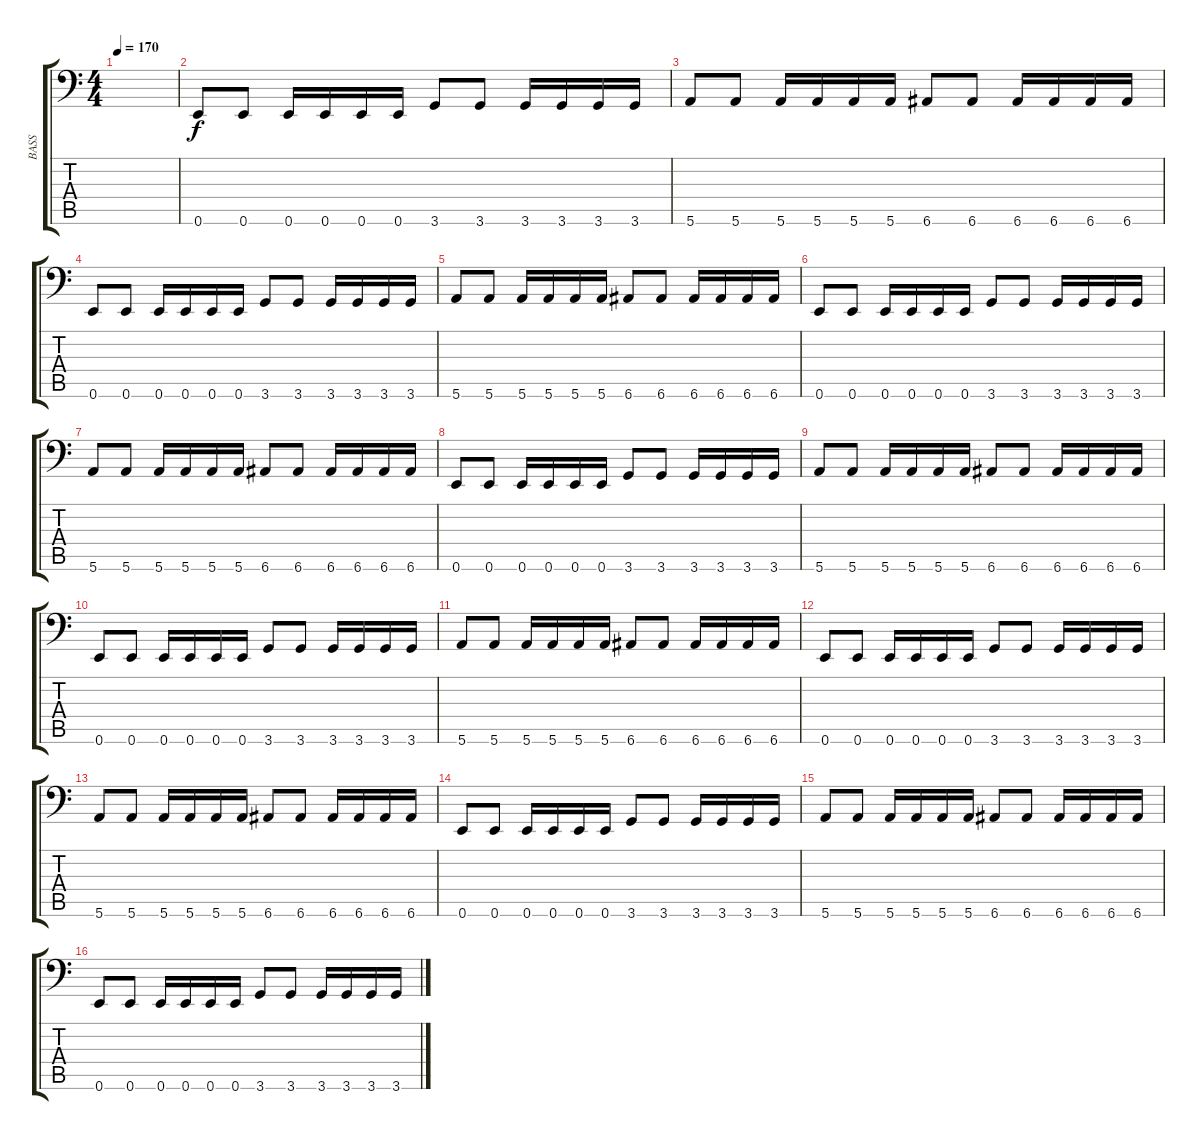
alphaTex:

\track ("BASS" "BASS") {instrument electricbassfinger}
\staff {score tabs}
\tuning (E3 B2 G2 D2 A1 E1) {hide}
\ts (4 4)
\tempo 170
\clef f4
\ks c
|
0.6.8 0.6.8 0.6.16 0.6.16 0.6.16 0.6.16 3.6.8 3.6.8 3.6.16 3.6.16 3.6.16 3.6.16 |
5.6.8 5.6.8 5.6.16 5.6.16 5.6.16 5.6.16 6.6.8 6.6.8 6.6.16 6.6.16 6.6.16 6.6.16 |
0.6.8 0.6.8 0.6.16 0.6.16 0.6.16 0.6.16 3.6.8 3.6.8 3.6.16 3.6.16 3.6.16 3.6.16 |
5.6.8 5.6.8 5.6.16 5.6.16 5.6.16 5.6.16 6.6.8 6.6.8 6.6.16 6.6.16 6.6.16 6.6.16 |
0.6.8 0.6.8 0.6.16 0.6.16 0.6.16 0.6.16 3.6.8 3.6.8 3.6.16 3.6.16 3.6.16 3.6.16 |
5.6.8 5.6.8 5.6.16 5.6.16 5.6.16 5.6.16 6.6.8 6.6.8 6.6.16 6.6.16 6.6.16 6.6.16 |
0.6.8 0.6.8 0.6.16 0.6.16 0.6.16 0.6.16 3.6.8 3.6.8 3.6.16 3.6.16 3.6.16 3.6.16 |
5.6.8 5.6.8 5.6.16 5.6.16 5.6.16 5.6.16 6.6.8 6.6.8 6.6.16 6.6.16 6.6.16 6.6.16 |
0.6.8 0.6.8 0.6.16 0.6.16 0.6.16 0.6.16 3.6.8 3.6.8 3.6.16 3.6.16 3.6.16 3.6.16 |
5.6.8 5.6.8 5.6.16 5.6.16 5.6.16 5.6.16 6.6.8 6.6.8 6.6.16 6.6.16 6.6.16 6.6.16 |
0.6.8 0.6.8 0.6.16 0.6.16 0.6.16 0.6.16 3.6.8 3.6.8 3.6.16 3.6.16 3.6.16 3.6.16 |
5.6.8 5.6.8 5.6.16 5.6.16 5.6.16 5.6.16 6.6.8 6.6.8 6.6.16 6.6.16 6.6.16 6.6.16 |
0.6.8 0.6.8 0.6.16 0.6.16 0.6.16 0.6.16 3.6.8 3.6.8 3.6.16 3.6.16 3.6.16 3.6.16 |
5.6.8 5.6.8 5.6.16 5.6.16 5.6.16 5.6.16 6.6.8 6.6.8 6.6.16 6.6.16 6.6.16 6.6.16 |
0.6.8 0.6.8 0.6.16 0.6.16 0.6.16 0.6.16 3.6.8 3.6.8 3.6.16 3.6.16 3.6.16 3.6.16
